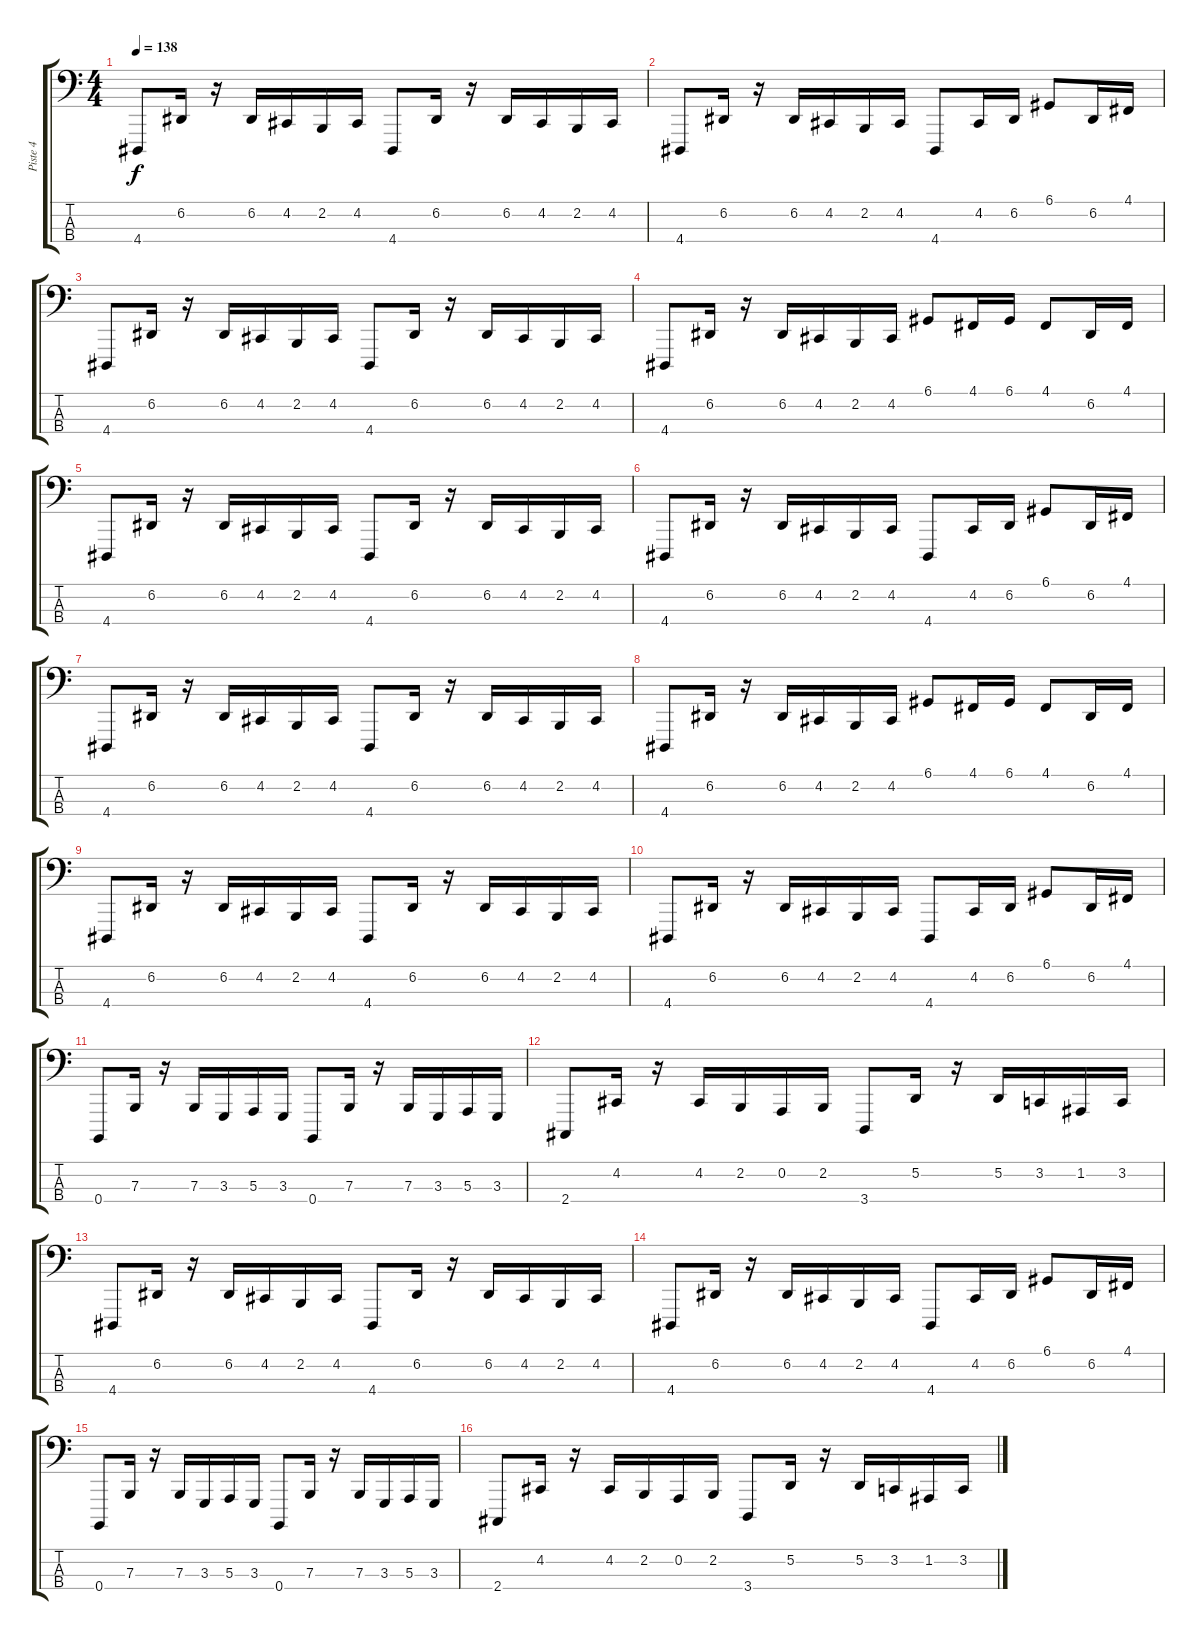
\track ("Piste 4" "Piste 4") {instrument lead8bassandlead}
\staff {score tabs}
\tuning (D2 A1 E1 B0) {hide}
\ts (4 4)
\tempo 138
\clef f4
\ks c
4.4.8{dy f} 6.2.16 r.16 6.2.16 4.2.16 2.2.16 4.2.16 4.4.8 6.2.16 r.16 6.2.16 4.2.16 2.2.16 4.2.16 |
4.4.8 6.2.16 r.16 6.2.16 4.2.16 2.2.16 4.2.16 4.4.8 4.2.16 6.2.16 6.1.8 6.2.16 4.1.16 |
4.4.8 6.2.16 r.16 6.2.16 4.2.16 2.2.16 4.2.16 4.4.8 6.2.16 r.16 6.2.16 4.2.16 2.2.16 4.2.16 |
4.4.8 6.2.16 r.16 6.2.16 4.2.16 2.2.16 4.2.16 6.1.8 4.1.16 6.1.16 4.1.8 6.2.16 4.1.16 |
4.4.8 6.2.16 r.16 6.2.16 4.2.16 2.2.16 4.2.16 4.4.8 6.2.16 r.16 6.2.16 4.2.16 2.2.16 4.2.16 |
4.4.8 6.2.16 r.16 6.2.16 4.2.16 2.2.16 4.2.16 4.4.8 4.2.16 6.2.16 6.1.8 6.2.16 4.1.16 |
4.4.8 6.2.16 r.16 6.2.16 4.2.16 2.2.16 4.2.16 4.4.8 6.2.16 r.16 6.2.16 4.2.16 2.2.16 4.2.16 |
4.4.8 6.2.16 r.16 6.2.16 4.2.16 2.2.16 4.2.16 6.1.8 4.1.16 6.1.16 4.1.8 6.2.16 4.1.16 |
4.4.8 6.2.16 r.16 6.2.16 4.2.16 2.2.16 4.2.16 4.4.8 6.2.16 r.16 6.2.16 4.2.16 2.2.16 4.2.16 |
4.4.8 6.2.16 r.16 6.2.16 4.2.16 2.2.16 4.2.16 4.4.8 4.2.16 6.2.16 6.1.8 6.2.16 4.1.16 |
0.4.8 7.3.16 r.16 7.3.16 3.3.16 5.3.16 3.3.16 0.4.8 7.3.16 r.16 7.3.16 3.3.16 5.3.16 3.3.16 |
2.4.8 4.2.16 r.16 4.2.16 2.2.16 0.2.16 2.2.16 3.4.8 5.2.16 r.16 5.2.16 3.2.16 1.2.16 3.2.16 |
4.4.8 6.2.16 r.16 6.2.16 4.2.16 2.2.16 4.2.16 4.4.8 6.2.16 r.16 6.2.16 4.2.16 2.2.16 4.2.16 |
4.4.8 6.2.16 r.16 6.2.16 4.2.16 2.2.16 4.2.16 4.4.8 4.2.16 6.2.16 6.1.8 6.2.16 4.1.16 |
0.4.8 7.3.16 r.16 7.3.16 3.3.16 5.3.16 3.3.16 0.4.8 7.3.16 r.16 7.3.16 3.3.16 5.3.16 3.3.16 |
2.4.8 4.2.16 r.16 4.2.16 2.2.16 0.2.16 2.2.16 3.4.8 5.2.16 r.16 5.2.16 3.2.16 1.2.16 3.2.16
